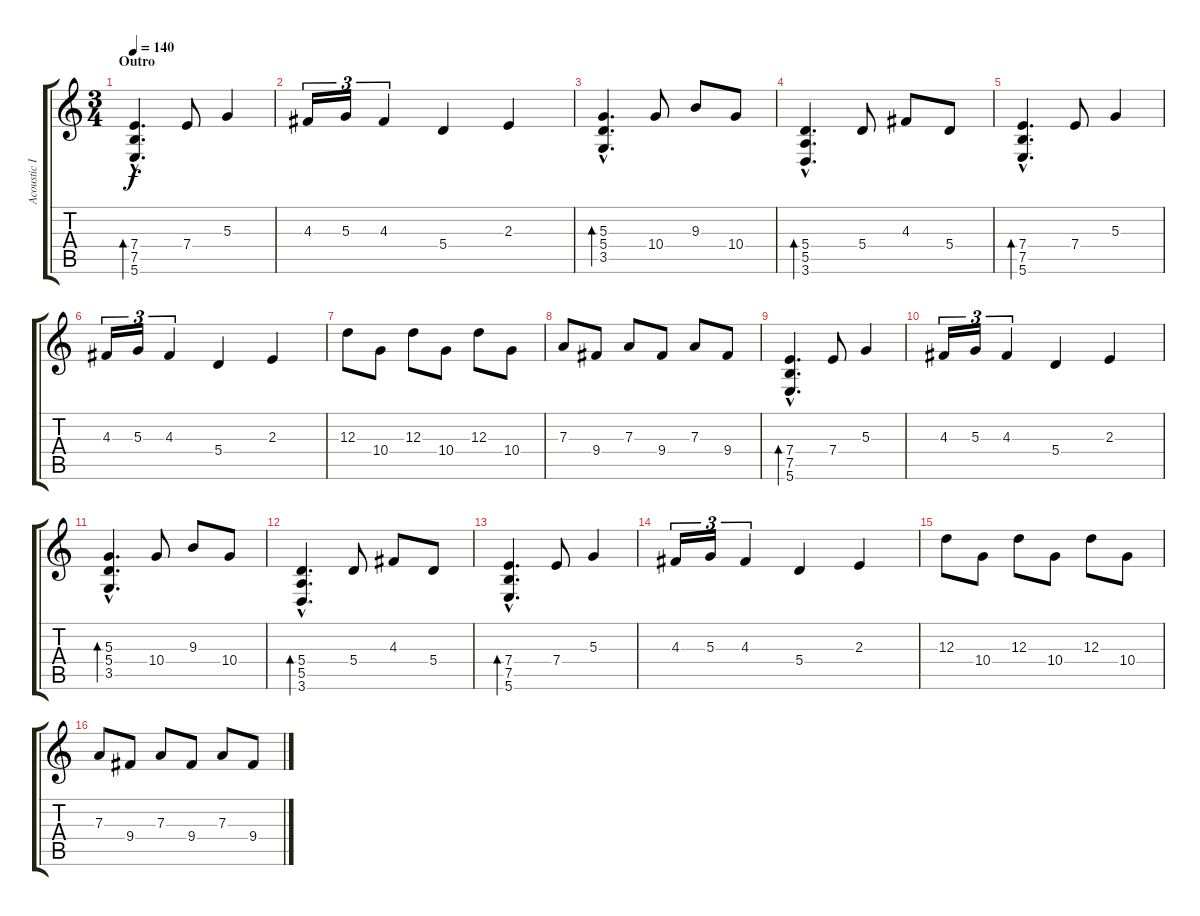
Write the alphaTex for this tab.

\track ("Acoustic II" "Acoustic I") {instrument acousticguitarsteel}
\staff {score tabs}
\tuning (B3 Gb3 D3 A2 E2 B1) {hide}
\ts (3 4)
\section ("" "Outro")
\tempo 140
\clef g2
\ks c
(7.4{hac} 7.5{hac} 5.6{hac}).4{d bd 240 dy f} 7.4.8 5.3.4 |
4.3.16{tu (3 2)} 5.3.16{tu (3 2)} 4.3.4{tu (3 2)} 5.4.4 2.3.4 |
(5.3{hac} 5.4{hac} 3.5{hac}).4{d bd 240} 10.4.8 9.3.8 10.4.8 |
(5.4{hac} 5.5{hac} 3.6{hac}).4{d bd 240} 5.4.8 4.3.8 5.4.8 |
(7.4{hac} 7.5{hac} 5.6{hac}).4{d bd 240} 7.4.8 5.3.4 |
4.3.16{tu (3 2)} 5.3.16{tu (3 2)} 4.3.4{tu (3 2)} 5.4.4 2.3.4 |
12.3.8 10.4.8 12.3.8 10.4.8 12.3.8 10.4.8 |
7.3.8 9.4.8 7.3.8 9.4.8 7.3.8 9.4.8 |
(7.4{hac} 7.5{hac} 5.6{hac}).4{d bd 240} 7.4.8 5.3.4 |
4.3.16{tu (3 2)} 5.3.16{tu (3 2)} 4.3.4{tu (3 2)} 5.4.4 2.3.4 |
(5.3{hac} 5.4{hac} 3.5{hac}).4{d bd 240} 10.4.8 9.3.8 10.4.8 |
(5.4{hac} 5.5{hac} 3.6{hac}).4{d bd 240} 5.4.8 4.3.8 5.4.8 |
(7.4{hac} 7.5{hac} 5.6{hac}).4{d bd 240} 7.4.8 5.3.4 |
4.3.16{tu (3 2)} 5.3.16{tu (3 2)} 4.3.4{tu (3 2)} 5.4.4 2.3.4 |
12.3.8 10.4.8 12.3.8 10.4.8 12.3.8 10.4.8 |
7.3.8 9.4.8 7.3.8 9.4.8 7.3.8 9.4.8
